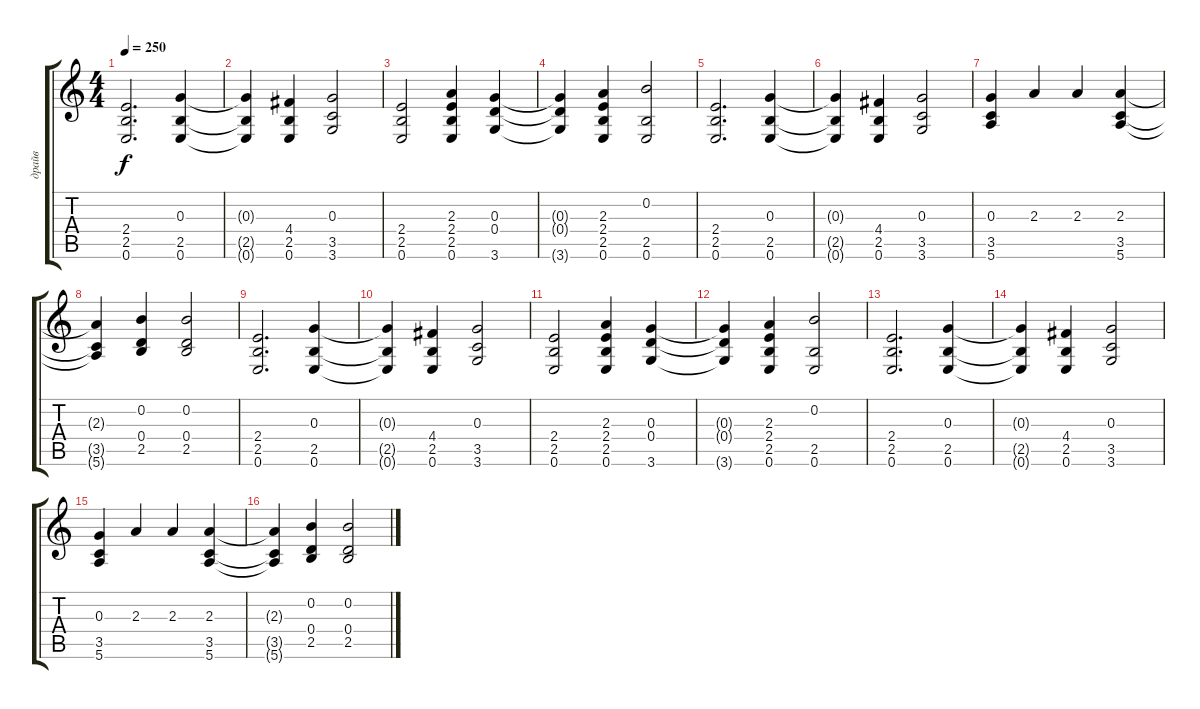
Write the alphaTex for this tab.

\track ("драйв" "драйв") {instrument distortionguitar}
\staff {score tabs}
\tuning (E4 B3 G3 D3 A2 E2) {hide}
\ts (4 4)
\tempo 250
\clef g2
\ks c
(2.4 2.5 0.6).2{d dy f} (0.3 2.5 0.6).4 |
(0.3{t} 2.5{t} 0.6{t}).4 (4.4 2.5 0.6).4 (0.3 3.5 3.6).2 |
(2.4 2.5 0.6).2 (2.3 2.4 2.5 0.6).4 (0.3 0.4 3.6).4 |
(0.3{t} 0.4{t} 3.6{t}).4 (2.3 2.4 2.5 0.6).4 (0.2 2.5 0.6).2 |
(2.4 2.5 0.6).2{d} (0.3 2.5 0.6).4 |
(0.3{t} 2.5{t} 0.6{t}).4 (4.4 2.5 0.6).4 (0.3 3.5 3.6).2 |
(0.3 3.5 5.6).4 2.3.4 2.3.4 (2.3 3.5 5.6).4 |
(2.3{t} 3.5{t} 5.6{t}).4 (0.2 0.4 2.5).4 (0.2 0.4 2.5).2 |
(2.4 2.5 0.6).2{d} (0.3 2.5 0.6).4 |
(0.3{t} 2.5{t} 0.6{t}).4 (4.4 2.5 0.6).4 (0.3 3.5 3.6).2 |
(2.4 2.5 0.6).2 (2.3 2.4 2.5 0.6).4 (0.3 0.4 3.6).4 |
(0.3{t} 0.4{t} 3.6{t}).4 (2.3 2.4 2.5 0.6).4 (0.2 2.5 0.6).2 |
(2.4 2.5 0.6).2{d} (0.3 2.5 0.6).4 |
(0.3{t} 2.5{t} 0.6{t}).4 (4.4 2.5 0.6).4 (0.3 3.5 3.6).2 |
(0.3 3.5 5.6).4 2.3.4 2.3.4 (2.3 3.5 5.6).4 |
(2.3{t} 3.5{t} 5.6{t}).4 (0.2 0.4 2.5).4 (0.2 0.4 2.5).2
